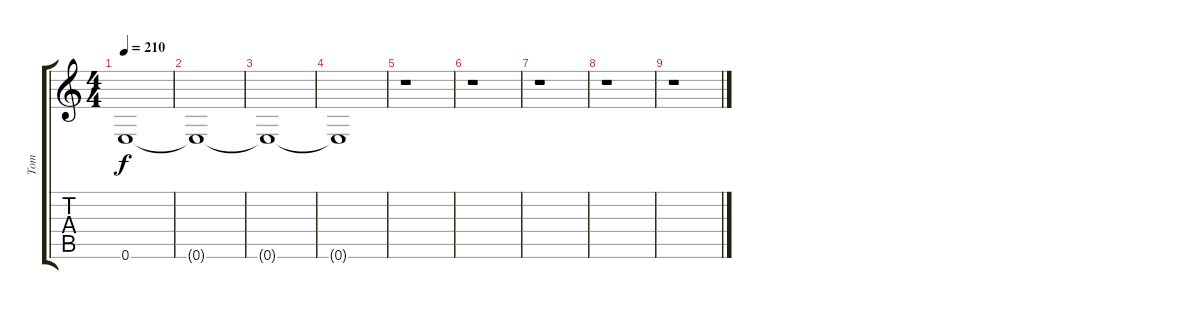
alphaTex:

\track ("Tom" "Tom") {instrument electricbasspick}
\staff {score tabs}
\tuning (E4 B3 G3 D3 A2 E2) {hide}
\ts (4 4)
\tempo 210
\clef g2
\ks c
0.6{t}.1{dy f} |
0.6{t}.1 |
0.6{t}.1 |
0.6{t}.1 |
r.1 |
r.1 |
r.1 |
r.1 |
r.1
